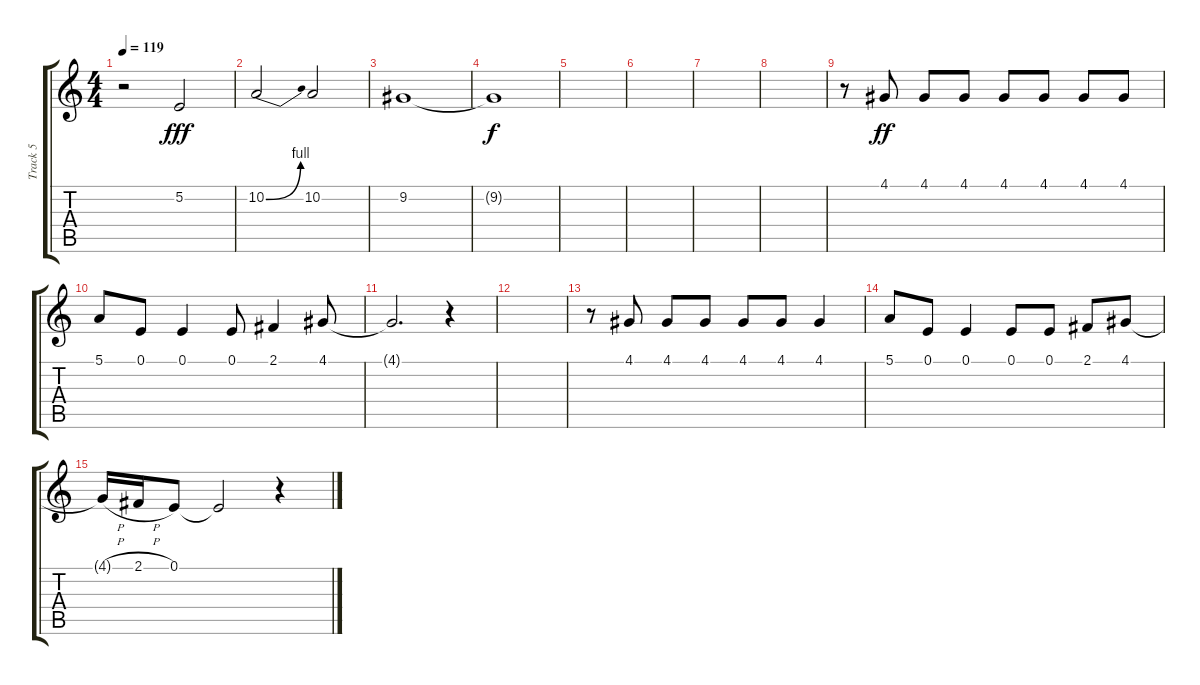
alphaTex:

\track ("Track 5" "Track 5") {instrument ocarina}
\staff {score tabs}
\tuning (E4 B3 G3 D3 A2 E2) {hide}
\ts (4 4)
\tempo 119
\clef g2
\ks c
r.2{dy f} 5.2.2{dy fff} |
10.2{be (bend 0 0 60 4)}.2 10.2.2 |
9.2.1 |
9.2{t}.1{dy f} |
|
|
|
|
r.8 4.1.8{dy ff} 4.1.8 4.1.8 4.1.8 4.1.8 4.1.8 4.1.8 |
5.1.8 0.1.8 0.1.4 0.1.8 2.1.4 4.1.8 |
4.1{t}.2{d} r.4 |
|
r.8 4.1.8 4.1.8 4.1.8 4.1.8 4.1.8 4.1.4 |
5.1.8 0.1.8 0.1.4 0.1.8 0.1.8 2.1.8 4.1.8 |
4.1{h t}.16 2.1{h}.16 0.1.8 0.1{t}.2 r.4
